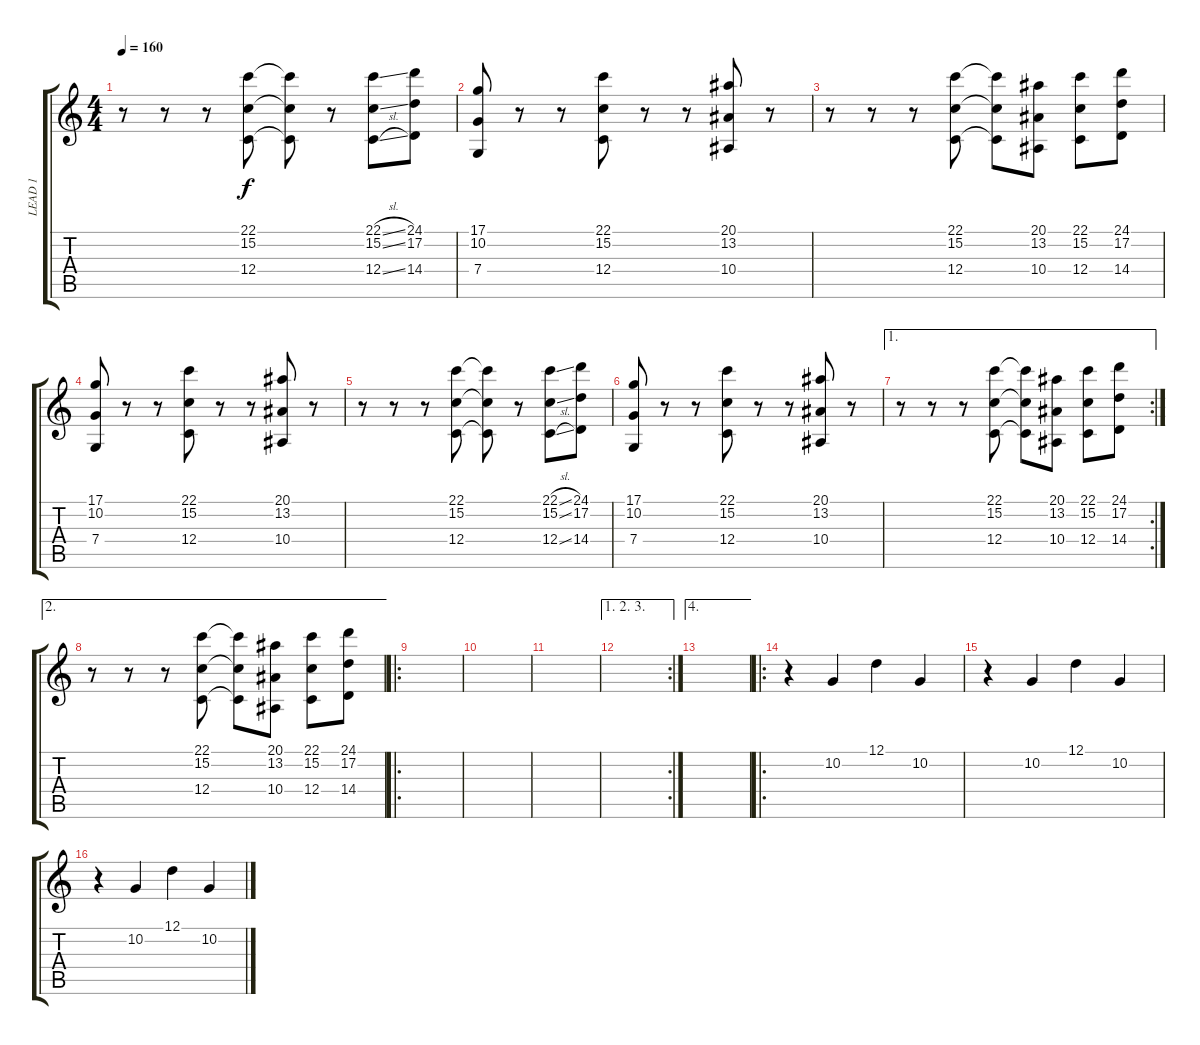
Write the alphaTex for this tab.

\track ("LEAD 1" "LEAD 1") {instrument lead1square}
\staff {score tabs}
\tuning (D4 A3 F3 C3 G2 C2) {hide}
\ts (4 4)
\tempo 160
\clef g2
\ks c
r.8{dy f} r.8 r.8 (22.1 15.2 12.4).8 (22.1{t} 15.2{t} 12.4{t}).8 r.8 (22.1{sl} 15.2{sl} 12.4{sl}).8 (24.1 17.2 14.4).8 |
(17.1 10.2 7.4).8 r.8 r.8 (22.1 15.2 12.4).8 r.8 r.8 (20.1 13.2 10.4).8 r.8 |
r.8 r.8 r.8 (22.1 15.2 12.4).8 (22.1{t} 15.2{t} 12.4{t}).8 (20.1 13.2 10.4).8 (22.1 15.2 12.4).8 (24.1 17.2 14.4).8 |
(17.1 10.2 7.4).8 r.8 r.8 (22.1 15.2 12.4).8 r.8 r.8 (20.1 13.2 10.4).8 r.8 |
r.8 r.8 r.8 (22.1 15.2 12.4).8 (22.1{t} 15.2{t} 12.4{t}).8 r.8 (22.1{sl} 15.2{sl} 12.4{sl}).8 (24.1 17.2 14.4).8 |
(17.1 10.2 7.4).8 r.8 r.8 (22.1 15.2 12.4).8 r.8 r.8 (20.1 13.2 10.4).8 r.8 |
\ae 1
\rc 2
r.8 r.8 r.8 (22.1 15.2 12.4).8 (22.1{t} 15.2{t} 12.4{t}).8 (20.1 13.2 10.4).8 (22.1 15.2 12.4).8 (24.1 17.2 14.4).8 |
\ae 2
r.8 r.8 r.8 (22.1 15.2 12.4).8 (22.1{t} 15.2{t} 12.4{t}).8 (20.1 13.2 10.4).8 (22.1 15.2 12.4).8 (24.1 17.2 14.4).8 |
\ro
|
|
|
\ae (1 2 3)
\rc 2
|
\ae 4
|
\ro
r.4 10.2.4 12.1.4 10.2.4 |
r.4 10.2.4 12.1.4 10.2.4 |
r.4 10.2.4 12.1.4 10.2.4
